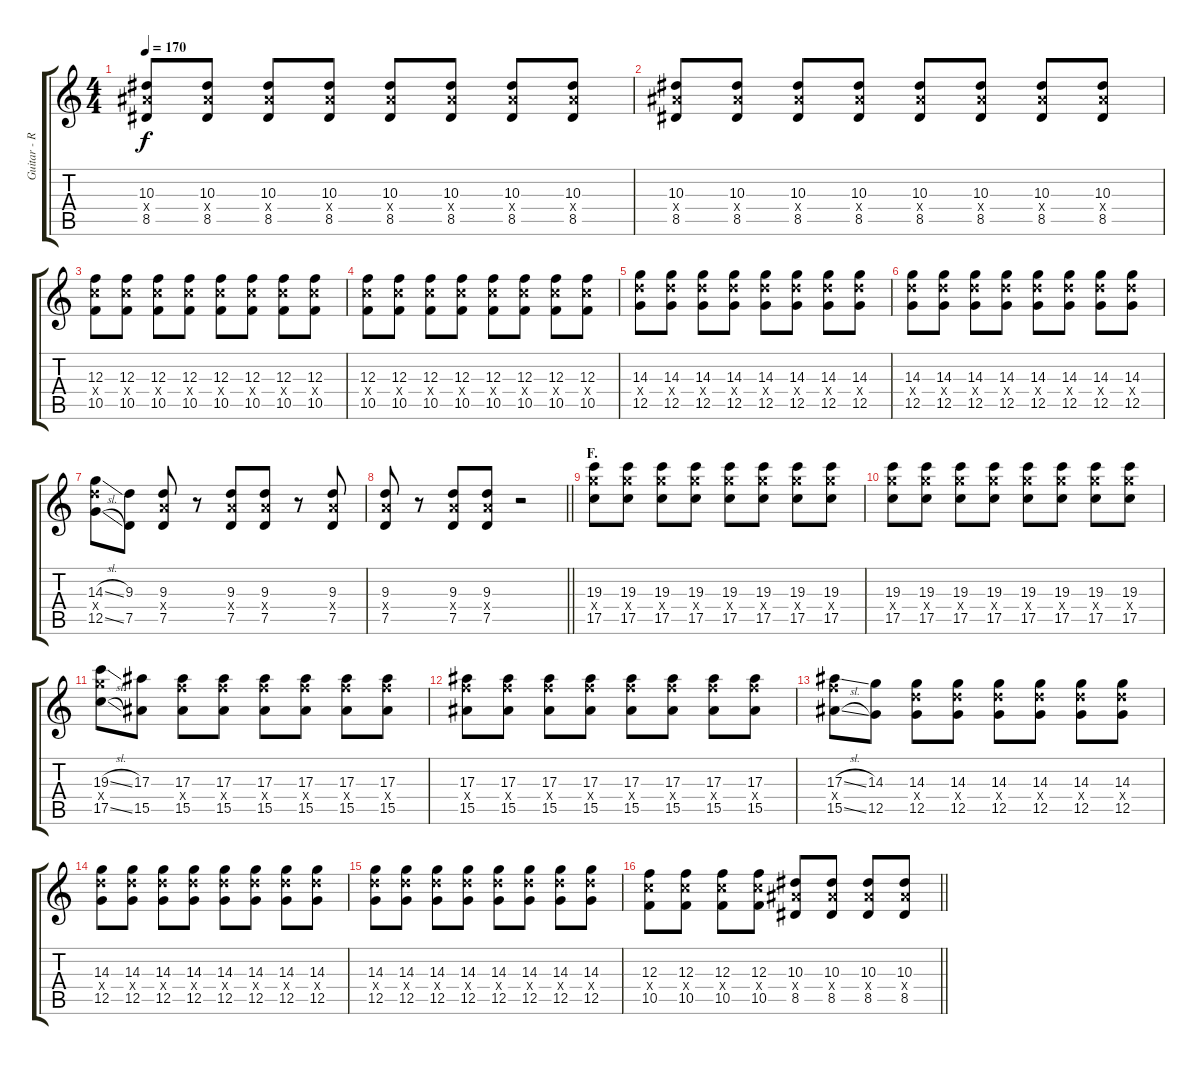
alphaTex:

\track ("Guitar - Right" "Guitar - R") {instrument distortionguitar}
\staff {score tabs}
\tuning (D4 A3 F3 C3 G2 C2) {hide}
\ts (4 4)
\tempo 170
\clef g2
\ks c
(10.3 10.4{x} 8.5).8{dy f} (10.3 10.4{x} 8.5).8 (10.3 10.4{x} 8.5).8 (10.3 10.4{x} 8.5).8 (10.3 10.4{x} 8.5).8 (10.3 10.4{x} 8.5).8 (10.3 10.4{x} 8.5).8 (10.3 10.4{x} 8.5).8 |
(10.3 10.4{x} 8.5).8 (10.3 10.4{x} 8.5).8 (10.3 10.4{x} 8.5).8 (10.3 10.4{x} 8.5).8 (10.3 10.4{x} 8.5).8 (10.3 10.4{x} 8.5).8 (10.3 10.4{x} 8.5).8 (10.3 10.4{x} 8.5).8 |
(12.3 12.4{x} 10.5).8 (12.3 12.4{x} 10.5).8 (12.3 12.4{x} 10.5).8 (12.3 12.4{x} 10.5).8 (12.3 12.4{x} 10.5).8 (12.3 12.4{x} 10.5).8 (12.3 12.4{x} 10.5).8 (12.3 12.4{x} 10.5).8 |
(12.3 12.4{x} 10.5).8 (12.3 12.4{x} 10.5).8 (12.3 12.4{x} 10.5).8 (12.3 12.4{x} 10.5).8 (12.3 12.4{x} 10.5).8 (12.3 12.4{x} 10.5).8 (12.3 12.4{x} 10.5).8 (12.3 12.4{x} 10.5).8 |
(14.3 14.4{x} 12.5).8 (14.3 14.4{x} 12.5).8 (14.3 14.4{x} 12.5).8 (14.3 14.4{x} 12.5).8 (14.3 14.4{x} 12.5).8 (14.3 14.4{x} 12.5).8 (14.3 14.4{x} 12.5).8 (14.3 14.4{x} 12.5).8 |
(14.3 14.4{x} 12.5).8 (14.3 14.4{x} 12.5).8 (14.3 14.4{x} 12.5).8 (14.3 14.4{x} 12.5).8 (14.3 14.4{x} 12.5).8 (14.3 14.4{x} 12.5).8 (14.3 14.4{x} 12.5).8 (14.3 14.4{x} 12.5).8 |
(14.3{sl} 14.4{x} 12.5{sl}).8 (9.3 7.5).8 (9.3 9.4{x} 7.5).8 r.8 (9.3 9.4{x} 7.5).8 (9.3 9.4{x} 7.5).8 r.8 (9.3 9.4{x} 7.5).8 |
\barLineRight lightlight
(9.3 9.4{x} 7.5).8 r.8 (9.3 9.4{x} 7.5).8 (9.3 9.4{x} 7.5).8 r.2 |
\section ("" "F.")
(19.3 19.4{x} 17.5).8{volume 12 instrument overdrivenguitar} (19.3 19.4{x} 17.5).8 (19.3 19.4{x} 17.5).8 (19.3 19.4{x} 17.5).8 (19.3 19.4{x} 17.5).8 (19.3 19.4{x} 17.5).8 (19.3 19.4{x} 17.5).8 (19.3 19.4{x} 17.5).8 |
(19.3 19.4{x} 17.5).8 (19.3 19.4{x} 17.5).8 (19.3 19.4{x} 17.5).8 (19.3 19.4{x} 17.5).8 (19.3 19.4{x} 17.5).8 (19.3 19.4{x} 17.5).8 (19.3 19.4{x} 17.5).8 (19.3 19.4{x} 17.5).8 |
(19.3{sl} 19.4{x} 17.5{sl}).8 (17.3 15.5).8 (17.3 17.4{x} 15.5).8 (17.3 17.4{x} 15.5).8 (17.3 17.4{x} 15.5).8 (17.3 17.4{x} 15.5).8 (17.3 17.4{x} 15.5).8 (17.3 17.4{x} 15.5).8 |
(17.3 17.4{x} 15.5).8 (17.3 17.4{x} 15.5).8 (17.3 17.4{x} 15.5).8 (17.3 17.4{x} 15.5).8 (17.3 17.4{x} 15.5).8 (17.3 17.4{x} 15.5).8 (17.3 17.4{x} 15.5).8 (17.3 17.4{x} 15.5).8 |
(17.3{sl} 17.4{x} 15.5{sl}).8 (14.3 12.5).8 (14.3 14.4{x} 12.5).8 (14.3 14.4{x} 12.5).8 (14.3 14.4{x} 12.5).8 (14.3 14.4{x} 12.5).8 (14.3 14.4{x} 12.5).8 (14.3 14.4{x} 12.5).8 |
(14.3 14.4{x} 12.5).8 (14.3 14.4{x} 12.5).8 (14.3 14.4{x} 12.5).8 (14.3 14.4{x} 12.5).8 (14.3 14.4{x} 12.5).8 (14.3 14.4{x} 12.5).8 (14.3 14.4{x} 12.5).8 (14.3 14.4{x} 12.5).8 |
(14.3 14.4{x} 12.5).8 (14.3 14.4{x} 12.5).8 (14.3 14.4{x} 12.5).8 (14.3 14.4{x} 12.5).8 (14.3 14.4{x} 12.5).8 (14.3 14.4{x} 12.5).8 (14.3 14.4{x} 12.5).8 (14.3 14.4{x} 12.5).8 |
\barLineRight lightlight
(12.3 12.4{x} 10.5).8 (12.3 12.4{x} 10.5).8 (12.3 12.4{x} 10.5).8 (12.3 12.4{x} 10.5).8 (10.3 10.4{x} 8.5).8 (10.3 10.4{x} 8.5).8 (10.3 10.4{x} 8.5).8 (10.3 10.4{x} 8.5).8
